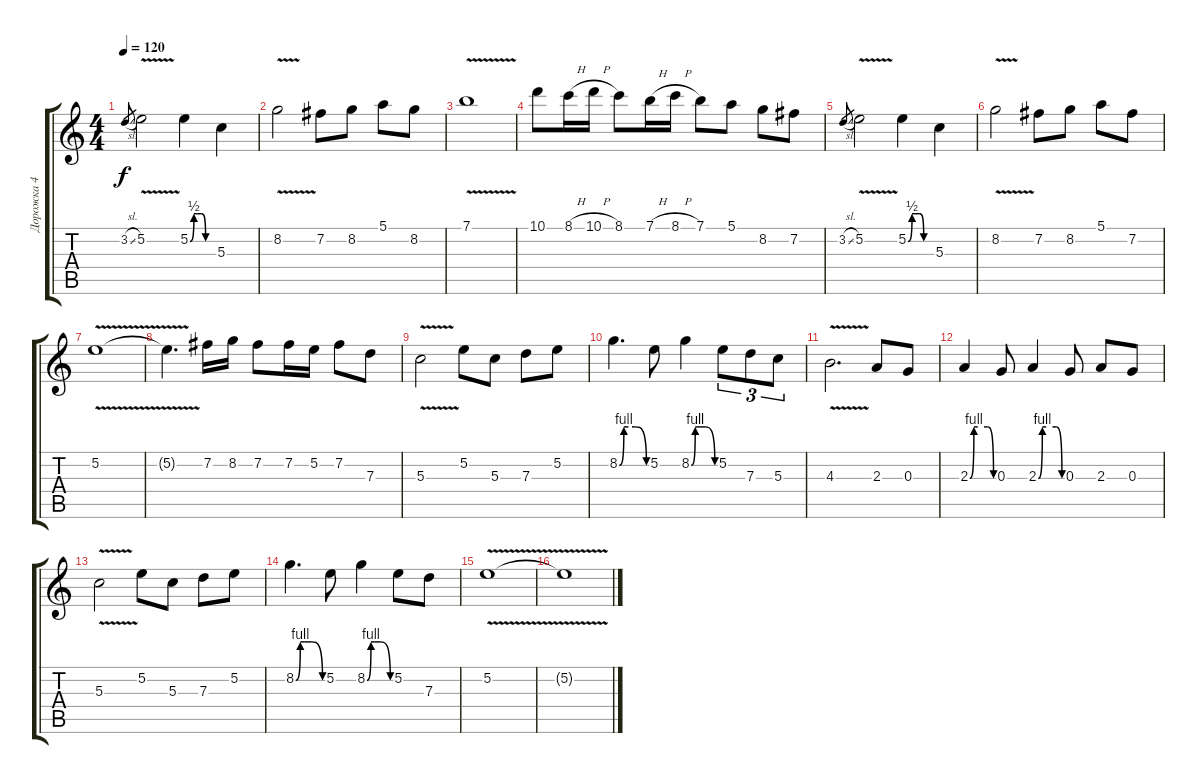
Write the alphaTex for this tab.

\track ("Дорожка 4" "Дорожка 4") {instrument overdrivenguitar}
\staff {score tabs}
\tuning (E4 B3 G3 D3 A2 E2) {hide}
\ts (4 4)
\tempo 120
\clef g2
\ks c
3.2{sl}.8{gr dy f} 5.2{v}.2 5.2{be (custom 0 0 10 2 20 2 30 2 40 0 60 0)}.4 5.3.4 |
8.2{v}.2 7.2.8 8.2.8 5.1.8 8.2.8 |
7.1{v}.1 |
10.1.8 8.1{h}.16 10.1{h}.16 8.1.8 7.1{h}.16 8.1{h}.16 7.1.8 5.1.8 8.2.8 7.2.8 |
3.2{sl}.8{gr} 5.2{v}.2 5.2{be (custom 0 0 10 2 20 2 30 2 40 0 60 0)}.4 5.3.4 |
8.2{v}.2 7.2.8 8.2.8 5.1.8 7.2.8 |
5.2{v}.1 |
5.2{t}.4{d} 7.2.16 8.2.16 7.2.8 7.2.16 5.2.16 7.2.8 7.3.8 |
5.3{v}.2 5.2.8 5.3.8 7.3.8 5.2.8 |
8.2{be (custom 0 0 10 4 20 4 36 4 60 0)}.4{d} 5.2.8 8.2{be (custom 0 0 10 4 20 4 35 4 60 0)}.4 5.2.8{tu (3 2)} 7.3.8{tu (3 2)} 5.3.8{tu (3 2)} |
4.3{v}.2{d} 2.3.8 0.3.8 |
2.3{be (custom 0 0 10 4 20 4 45 4 60 0)}.4 0.3.8 2.3{be (custom 0 0 10 4 20 4 45 4 60 0)}.4 0.3.8 2.3.8 0.3.8 |
5.3{v}.2 5.2.8 5.3.8 7.3.8 5.2.8 |
8.2{be (custom 0 0 10 4 20 4 36 4 60 0)}.4{d} 5.2.8 8.2{be (custom 0 0 10 4 20 4 35 4 60 0)}.4 5.2.8 7.3.8 |
5.2{v}.1 |
5.2{t}.1
